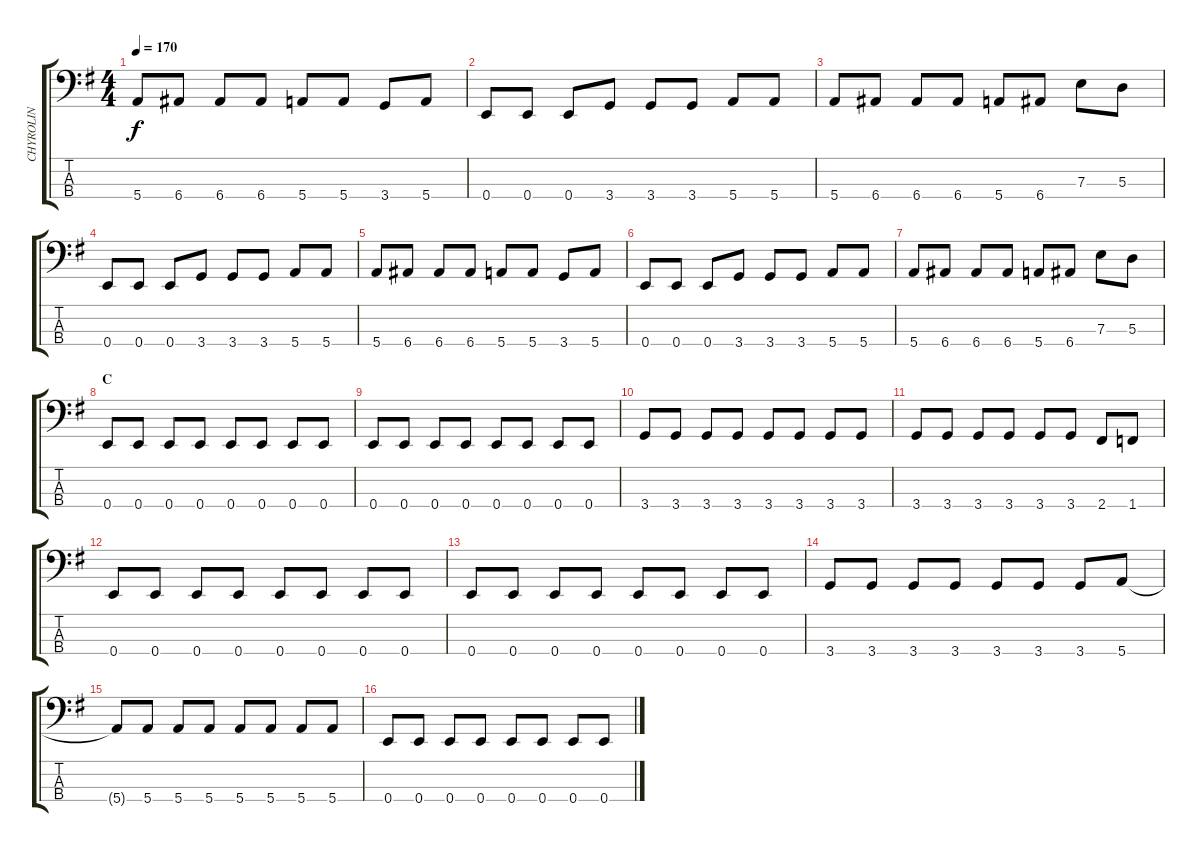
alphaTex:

\track ("CHYROLIN" "CHYROLIN") {instrument electricbasspick}
\staff {score tabs}
\tuning (G2 D2 A1 E1) {hide}
\ts (4 4)
\tempo 170
\clef f4
\ks eminor
5.4.8{dy f} 6.4.8 6.4.8 6.4.8 5.4.8 5.4.8 3.4.8 5.4.8 |
0.4.8 0.4.8 0.4.8 3.4.8 3.4.8 3.4.8 5.4.8 5.4.8 |
5.4.8 6.4.8 6.4.8 6.4.8 5.4.8 6.4.8 7.3.8 5.3.8 |
0.4.8 0.4.8 0.4.8 3.4.8 3.4.8 3.4.8 5.4.8 5.4.8 |
5.4.8 6.4.8 6.4.8 6.4.8 5.4.8 5.4.8 3.4.8 5.4.8 |
0.4.8 0.4.8 0.4.8 3.4.8 3.4.8 3.4.8 5.4.8 5.4.8 |
5.4.8 6.4.8 6.4.8 6.4.8 5.4.8 6.4.8 7.3.8 5.3.8 |
\section ("" "C")
0.4.8 0.4.8 0.4.8 0.4.8 0.4.8 0.4.8 0.4.8 0.4.8 |
0.4.8 0.4.8 0.4.8 0.4.8 0.4.8 0.4.8 0.4.8 0.4.8 |
3.4.8 3.4.8 3.4.8 3.4.8 3.4.8 3.4.8 3.4.8 3.4.8 |
3.4.8 3.4.8 3.4.8 3.4.8 3.4.8 3.4.8 2.4.8 1.4.8 |
0.4.8 0.4.8 0.4.8 0.4.8 0.4.8 0.4.8 0.4.8 0.4.8 |
0.4.8 0.4.8 0.4.8 0.4.8 0.4.8 0.4.8 0.4.8 0.4.8 |
3.4.8 3.4.8 3.4.8 3.4.8 3.4.8 3.4.8 3.4.8 5.4.8 |
5.4{t}.8 5.4.8 5.4.8 5.4.8 5.4.8 5.4.8 5.4.8 5.4.8 |
0.4.8 0.4.8 0.4.8 0.4.8 0.4.8 0.4.8 0.4.8 0.4.8
